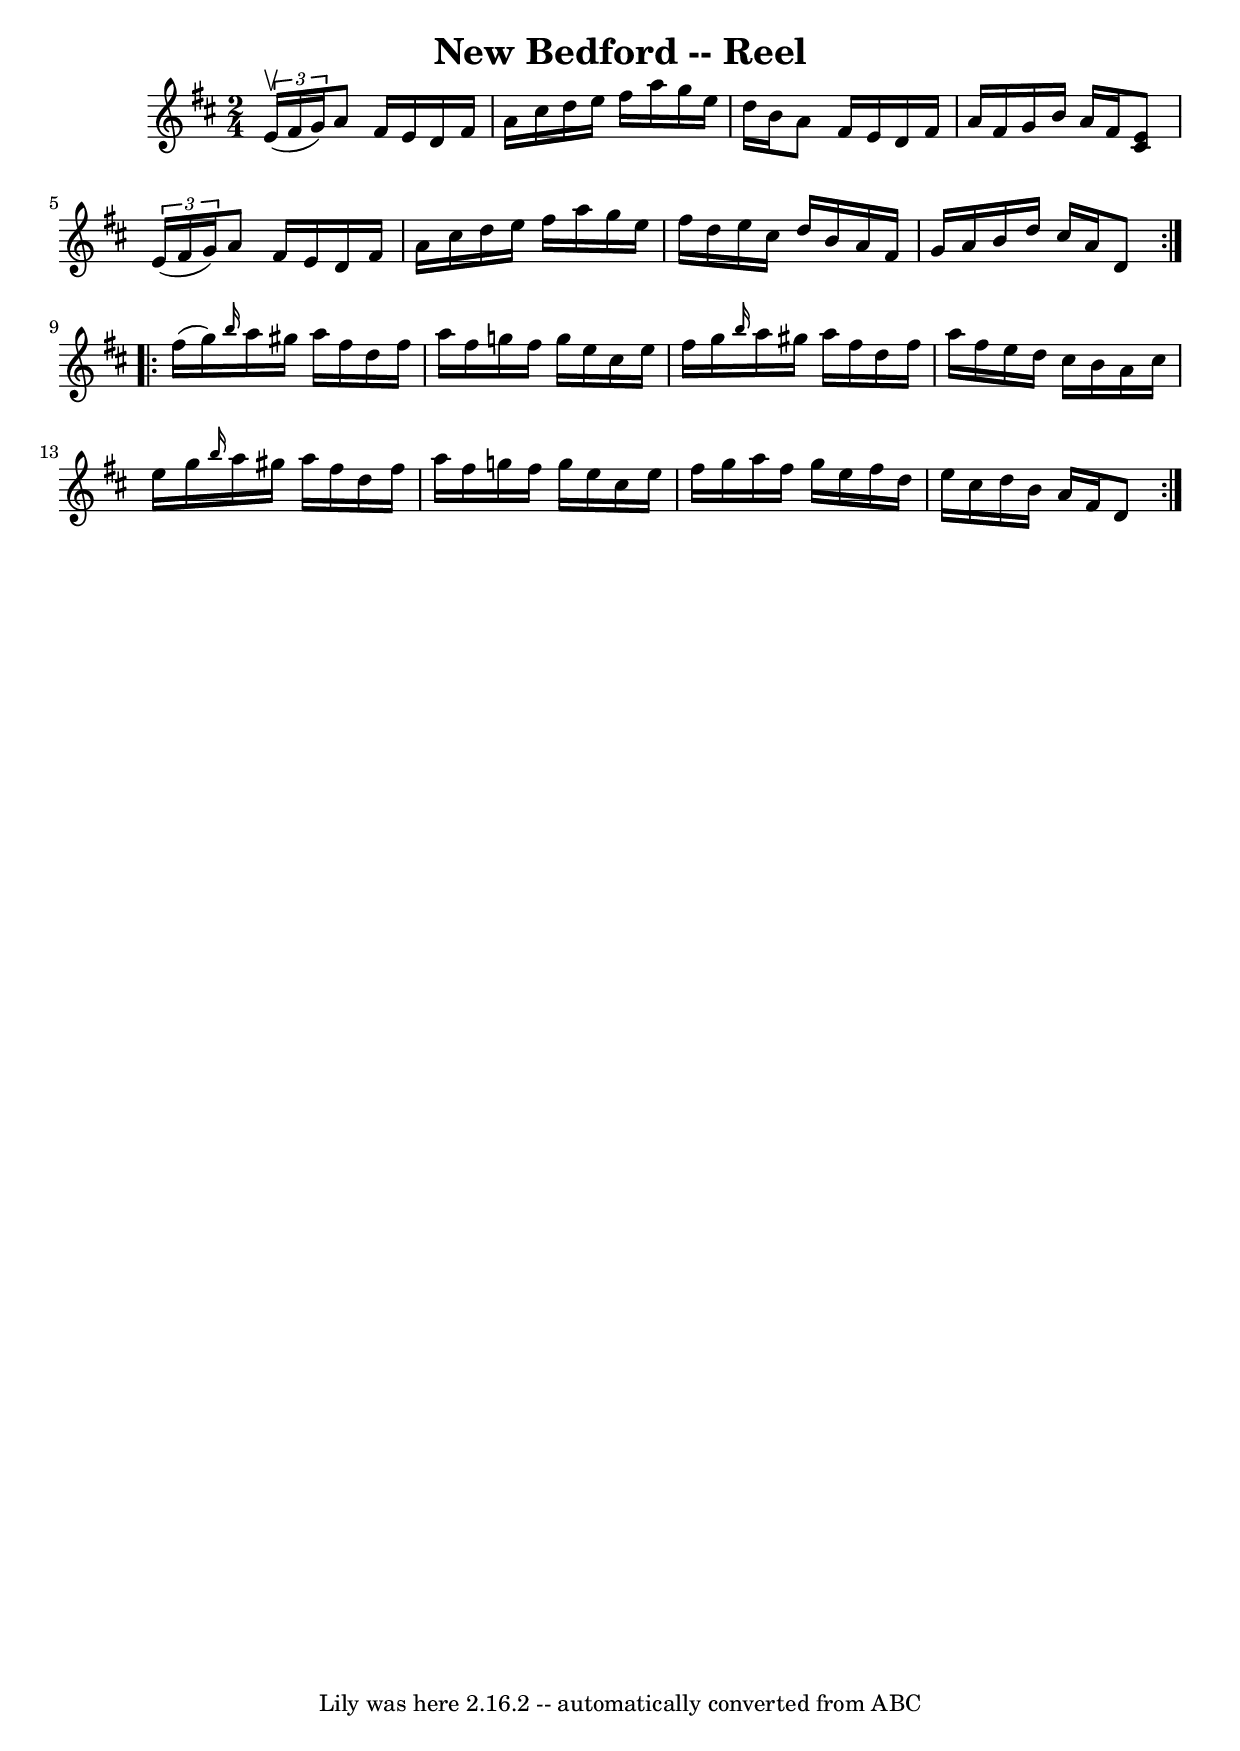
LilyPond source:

\version "2.16.2"
\include "Mammoth.ily"
\header {
  %% book = "Ryan's Mammoth Collection"
  crossRefNumber = "1"
  footnotes = "\\\\373"
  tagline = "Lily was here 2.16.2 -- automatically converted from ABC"
  title = "New Bedford -- Reel"

}
voicedefault =  {



  \repeat volta 2 {

    \time 2/4 
    \key d \major
   \times 2/3 { e'16^\upbow(fis'16 g'16) 
			       } 
    |
    a'8 fis'16 e'16 d'16 fis'16 a'16 cis''16    
    |
    d''16 e''16 fis''16 a''16 g''16 e''16 d''16    
    b'16    |
    a'8 fis'16 e'16 d'16 fis'16 a'16 fis'16    
    |
    g'16 b'16 a'16 fis'16  << cis'8 e'8   >> \times 2/3 {  
      e'16 (fis'16 g'16) 
    }   |
    a'8 fis'16 e'16 d'16    
    fis'16 a'16 cis''16    |
    d''16 e''16 fis''16 a''16    
    g''16 e''16 fis''16 d''16    |
    e''16 cis''16 d''16    
    b'16 a'16 fis'16 g'16 a'16    |
    b'16 d''16 cis''16   
    a'16 d'8  
  }     
  \repeat volta 2 {
    fis''16 (g''16) |
    
    \grace { b''16  
	   } a''16 gis''16 a''16 fis''16 d''16 fis''16 
    a''16 fis''16    |
    g''!16 fis''16 g''16 e''16    
    cis''16 e''16 fis''16 g''16    |
    \grace { b''16  
	   } a''16   
    gis''16 a''16 fis''16 d''16 fis''16 a''16 fis''16    
    |
    e''16 d''16 cis''16 b'16 a'16 cis''16 e''16    
    g''16    |
    \grace { b''16  
	   } a''16 gis''16 a''16    
    fis''16 d''16 fis''16 a''16 fis''16    |
    g''!16 fis''16 
    g''16 e''16 cis''16 e''16 fis''16 g''16    |
    a''16   
    fis''16 g''16 e''16 fis''16 d''16 e''16 cis''16    |
    
    d''16 b'16 a'16 fis'16 d'8    
  }   

}

\score{
  <<

    \context Staff="default"
    {
      \voicedefault 
      
    }

  >>
  \layout {
    
  }
  \midi {
  }

}
